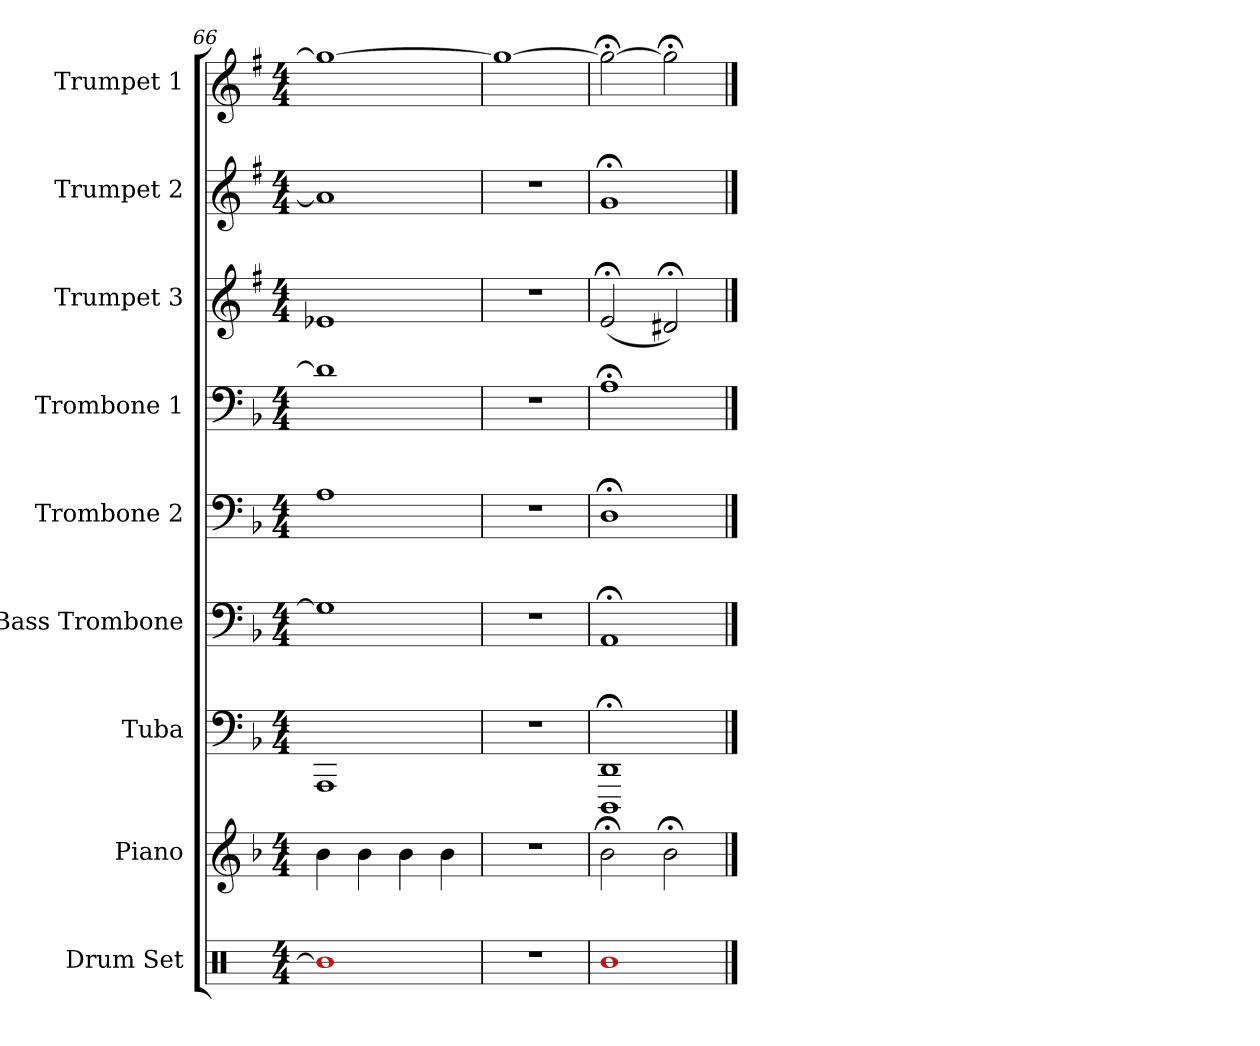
**kern	**kern	**kern	**kern	**kern	**kern	**kern	**kern	**kern
*part9	*part8	*part7	*part6	*part5	*part4	*part3	*part2	*part1
*staff9	*staff8	*staff7	*staff6	*staff5	*staff4	*staff3	*staff2	*staff1
*I"Drum Set	*I"Piano	*I"Tuba	*I"Bass Trombone	*I"Trombone 2	*I"Trombone 1	*I"Trumpet 3	*I"Trumpet 2	*I"Trumpet 1
*I'Dr.	*I'Pno.	*I'Tba.	*I'B. Tbn.	*I'Tbn. 2	*I'Tbn. 1	*I'Tpt. 3	*I'Tpt. 2	*I'Tpt. 1
!!LO:PB:g=z
*clefX	*clefG2	*clefF4	*clefF4	*clefF4	*clefF4	*clefG2	*clefG2	*clefG2
*	*	*	*	*	*	*ITrd1c2	*ITrd1c2	*ITrd1c2
*k[]	*k[b-]	*k[b-]	*k[b-]	*k[b-]	*k[b-]	*k[b-]	*k[b-]	*k[b-]
*	*F:	*F:	*F:	*F:	*F:	*F:	*F:	*F:
*M4/4	*M4/4	*M4/4	*M4/4	*M4/4	*M4/4	*M4/4	*M4/4	*M4/4
=66	=66	=66	=66	=66	=66	=66	=66	=66
1b]	4b-	1AAA	1G]	1A	1d]	1d-X	1g]	1ff_
.	4b-	.	.	.	.	.	.	.
.	4b-	.	.	.	.	.	.	.
.	4b-	.	.	.	.	.	.	.
=67	=67	=67	=67	=67	=67	=67	=67	=67
1r	1r	1r	1r	1r	1r	1r	1r	1ff_
=68	=68	=68	=68	=68	=68	=68	=68	=68
1b	2b-;<\	1DDD;< 1DD;<	1AA;<	1D;<	1A;<	(<2d;</	1f;<	2ff;<\_
.	2b-;<\	.	.	.	.	2c#X;</)	.	2ff;<\]
==	==	==	==	==	==	==	==	==
*-	*-	*-	*-	*-	*-	*-	*-	*-
